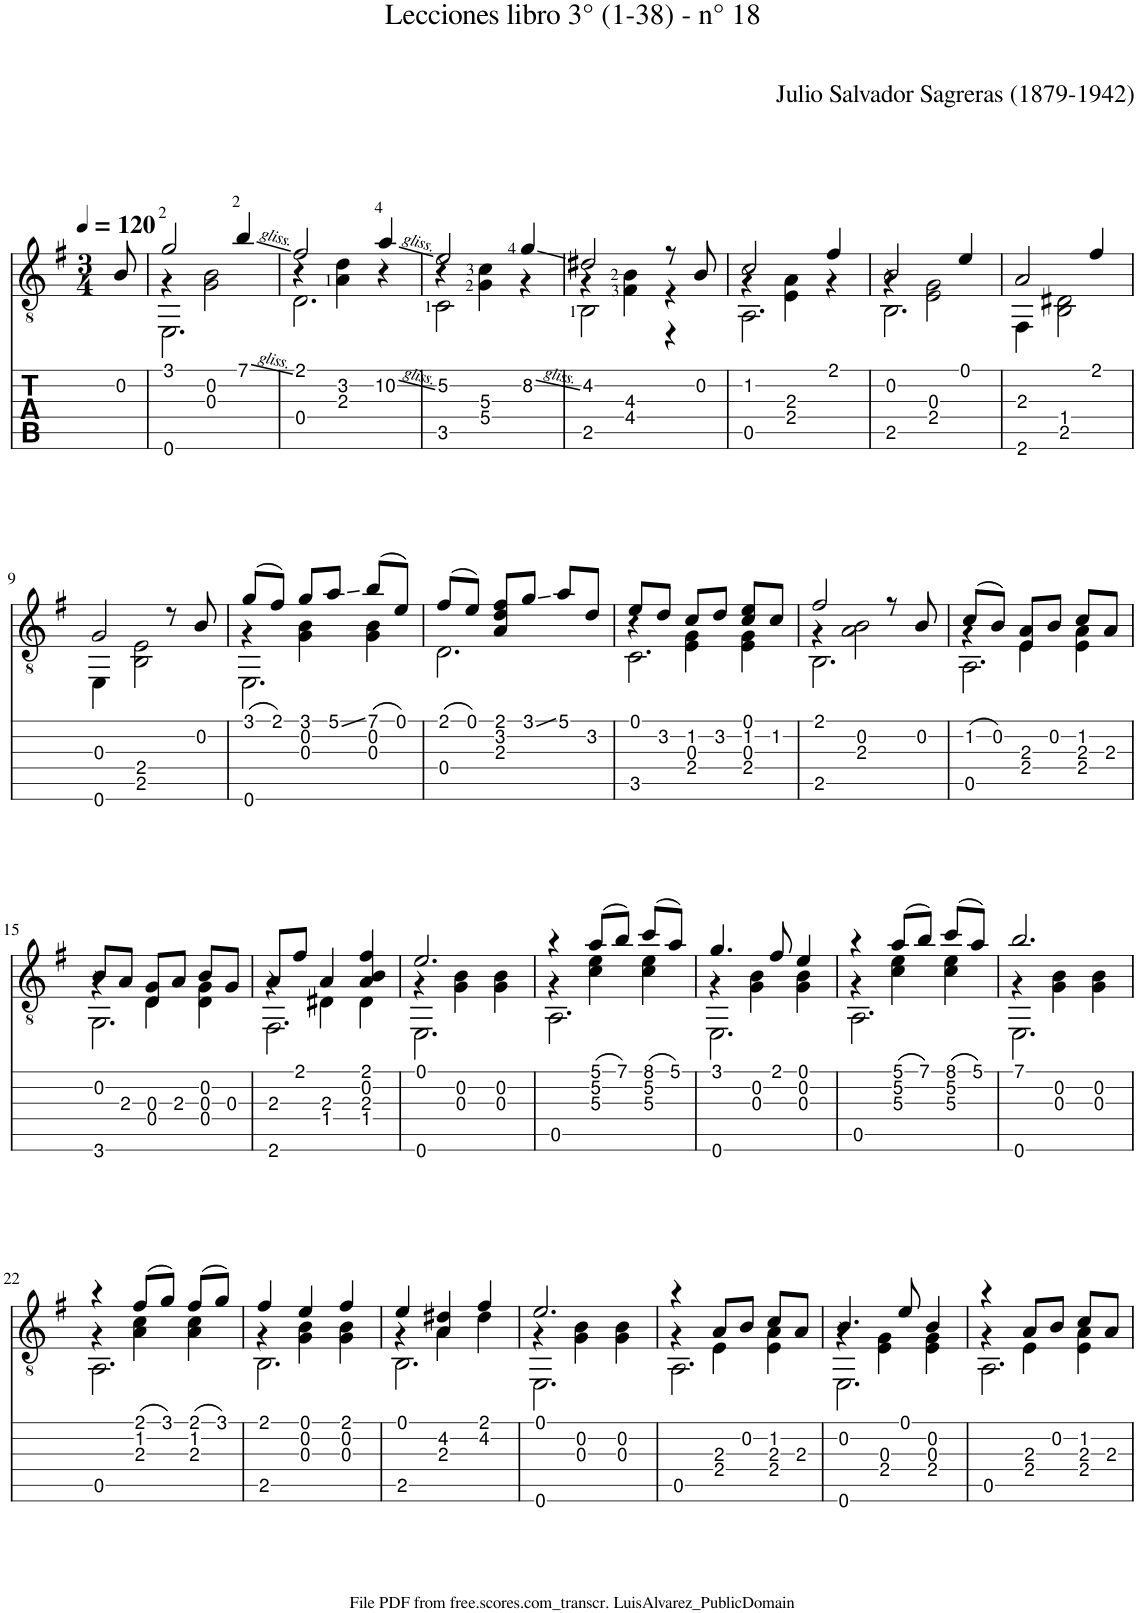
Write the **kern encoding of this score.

**kern	**kern
*part1	*part1
*staff2	*staff1
*I"Guitar	*
*I'Guit.	*
*stria6	*
*	*clefGv2
*k[f#]	*k[f#]
*M3/4	*M3/4
*MM120	*MM120
=1	=1
8B	8B/
=2	=2
*^	*^
*	*^	*	*^
2g	4r	2.EE	2g/	4r	2.EE\
.	2G 2B	.	.	2G\ 2B\	.
4b	.	.	4b/	.	.
=3	=3	=3	=3	=3	=3
2f#	4r	2.D	2f#/	4r	2.D\
.	4A 4d	.	.	4A\ 4d\	.
4a	4r	.	4a/	4r	.
=4	=4	=4	=4	=4	=4
2e	4r	2C	2e/	4r	2C\
.	4G 4c	.	.	4G\ 4c\	.
4g	4ryy	4r	4g/	4ryy	4r
=5	=5	=5	=5	=5	=5
2d#	4r	2BB	2d#X/	4r	2BB\
.	4F# 4B	.	.	4F#\ 4B\	.
8r	4r	4r	8r	4r	4r
8B	.	.	8B/	.	.
=6	=6	=6	=6	=6	=6
2c	4r	2.AA	2c/	4r	2.AA\
.	4E 4A	.	.	4E\ 4A\	.
4f#	4r	.	4f#/	4r	.
=7	=7	=7	=7	=7	=7
2B	4r	2.BB	2B/	4r	2.BB\
.	2E 2G	.	.	2E\ 2G\	.
4e	.	.	4e/	.	.
*	*v	*v	*	*	*
*	*	*	*v	*v
=8	=8	=8	=8
2A	4FF#	2A/	4FF#\
.	2BB 2D#	.	2BB\ 2D#X\
4f#	.	4f#/	.
!!LO:LB:g=z	!!
=9	=9	=9	=9
2G	4EE	2G/	4EE\
.	2BB 2E	.	2BB\ 2E\
8r	.	8r	.
8B	.	8B/	.
=10	=10	=10	=10
*	*^	*	*^
8gL	4r	2.EE	(8g/L	4r	2.EE\
8f#J	.	.	8f#/J)	.	.
8gL	4G 4B	.	8g/L	4G\ 4B\	.
8aJ	.	.	8a/J	.	.
8bL	4G 4B	.	(8b/L	4G\ 4B\	.
8eJ	.	.	8e/J)	.	.
*	*v	*v	*	*	*
*	*	*	*v	*v
=11	=11	=11	=11
8f#L	2.D	(8f#/L	2.D\
8eJ	.	8e/J)	.
8A\ 8d\ 8f#\L	.	8A/ 8d/ 8f#/L	.
8gJ	.	8g/J	.
8aL	.	8a/L	.
8dJ	.	8d/J	.
=12	=12	=12	=12
*	*^	*	*^
8eL	4r	2.C	8e/L	4r	2.C\
8dJ	.	.	8d/J	.	.
8cL	4E 4G	.	8c/L	4E\ 4G\	.
8dJ	.	.	8d/J	.	.
8c\ 8e\L	4E 4G	.	8c/ 8e/L	4E\ 4G\	.
8cJ	.	.	8c/J	.	.
=13	=13	=13	=13	=13	=13
2f#	4r	2.BB	2f#/	4r	2.BB\
.	2A 2B	.	.	2A\ 2B\	.
8r	.	.	8r	.	.
8B	.	.	8B/	.	.
=14	=14	=14	=14	=14	=14
8cL	4r	2.AA	(8c/L	4r	2.AA\
8BJ	.	.	8B/J)	.	.
8E\ 8A\L	4E	.	8E/ 8A/L	4E\	.
8BJ	.	.	8B/J	.	.
8cL	4E 4A	.	8c/L	4E\ 4A\	.
8AJ	.	.	8A/J	.	.
!!LO:LB:g=z	!!	!!
=15	=15	=15	=15	=15	=15
8BL	4r	2.GG	8B/L	4r	2.GG\
8AJ	.	.	8A/J	.	.
8D\ 8G\L	4D	.	8D/ 8G/L	4D\	.
8AJ	.	.	8A/J	.	.
8BL	4D 4G	.	8B/L	4D\ 4G\	.
8GJ	.	.	8G/J	.	.
=16	=16	=16	=16	=16	=16
8AL	4r	2.FF#	8A/L	4r	2.FF#\
8f#J	.	.	8f#/J	.	.
4A	4D#	.	4A/	4D#X\	.
4A 4B 4f#	4D#	.	4A/ 4B/ 4f#/	4D#\	.
=17	=17	=17	=17	=17	=17
2.e	4r	2.EE	2.e/	4r	2.EE\
.	4G 4B	.	.	4G\ 4B\	.
.	4G 4B	.	.	4G\ 4B\	.
=18	=18	=18	=18	=18	=18
4r	4r	2.AA	4r	4r	2.AA\
8aL	4c 4e	.	(8a/L	4c\ 4e\	.
8bJ	.	.	8b/J)	.	.
8ccL	4c 4e	.	(8cc/L	4c\ 4e\	.
8aJ	.	.	8a/J)	.	.
=19	=19	=19	=19	=19	=19
4.g	4r	2.EE	4.g/	4r	2.EE\
.	4G 4B	.	.	4G\ 4B\	.
8f#	.	.	8f#/	.	.
4e	4G 4B	.	4e/	4G\ 4B\	.
=20	=20	=20	=20	=20	=20
4r	4r	2.AA	4r	4r	2.AA\
8aL	4c 4e	.	(8a/L	4c\ 4e\	.
8bJ	.	.	8b/J)	.	.
8ccL	4c 4e	.	(8cc/L	4c\ 4e\	.
8aJ	.	.	8a/J)	.	.
=21	=21	=21	=21	=21	=21
2.b	4r	2.EE	2.b/	4r	2.EE\
.	4G 4B	.	.	4G\ 4B\	.
.	4G 4B	.	.	4G\ 4B\	.
!!LO:LB:g=z	!!	!!
=22	=22	=22	=22	=22	=22
4r	4r	2.AA	4r	4r	2.AA\
8f#L	4A 4c	.	(8f#/L	4A\ 4c\	.
8gJ	.	.	8g/J)	.	.
8f#L	4A 4c	.	(8f#/L	4A\ 4c\	.
8gJ	.	.	8g/J)	.	.
=23	=23	=23	=23	=23	=23
4f#	4r	2.BB	4f#/	4r	2.BB\
4e	4G 4B	.	4e/	4G\ 4B\	.
4f#	4G 4B	.	4f#/	4G\ 4B\	.
=24	=24	=24	=24	=24	=24
4e	4r	2.BB	4e/	4r	2.BB\
4A 4d#	4A	.	4A/ 4d#X/	4A\	.
4f#	4d#	.	4f#/	4d#\	.
=25	=25	=25	=25	=25	=25
2.e	4r	2.EE	2.e/	4r	2.EE\
.	4G 4B	.	.	4G\ 4B\	.
.	4G 4B	.	.	4G\ 4B\	.
=26	=26	=26	=26	=26	=26
4r	4r	2.AA	4r	4r	2.AA\
8AL	4E	.	8A/L	4E\	.
8BJ	.	.	8B/J	.	.
8cL	4E 4A	.	8c/L	4E\ 4A\	.
8AJ	.	.	8A/J	.	.
=27	=27	=27	=27	=27	=27
4.B	4r	2.EE	4.B/	4r	2.EE\
.	4E 4G	.	.	4E\ 4G\	.
8e	.	.	8e/	.	.
4B	4E 4G	.	4B/	4E\ 4G\	.
=28	=28	=28	=28	=28	=28
4r	4r	2.AA	4r	4r	2.AA\
8AL	4E	.	8A/L	4E\	.
8BJ	.	.	8B/J	.	.
8cL	4E 4A	.	8c/L	4E\ 4A\	.
8AJ	.	.	8A/J	.	.
*v	*v	*v	*	*	*
*	*v	*v	*v
=	=
*-	*-
